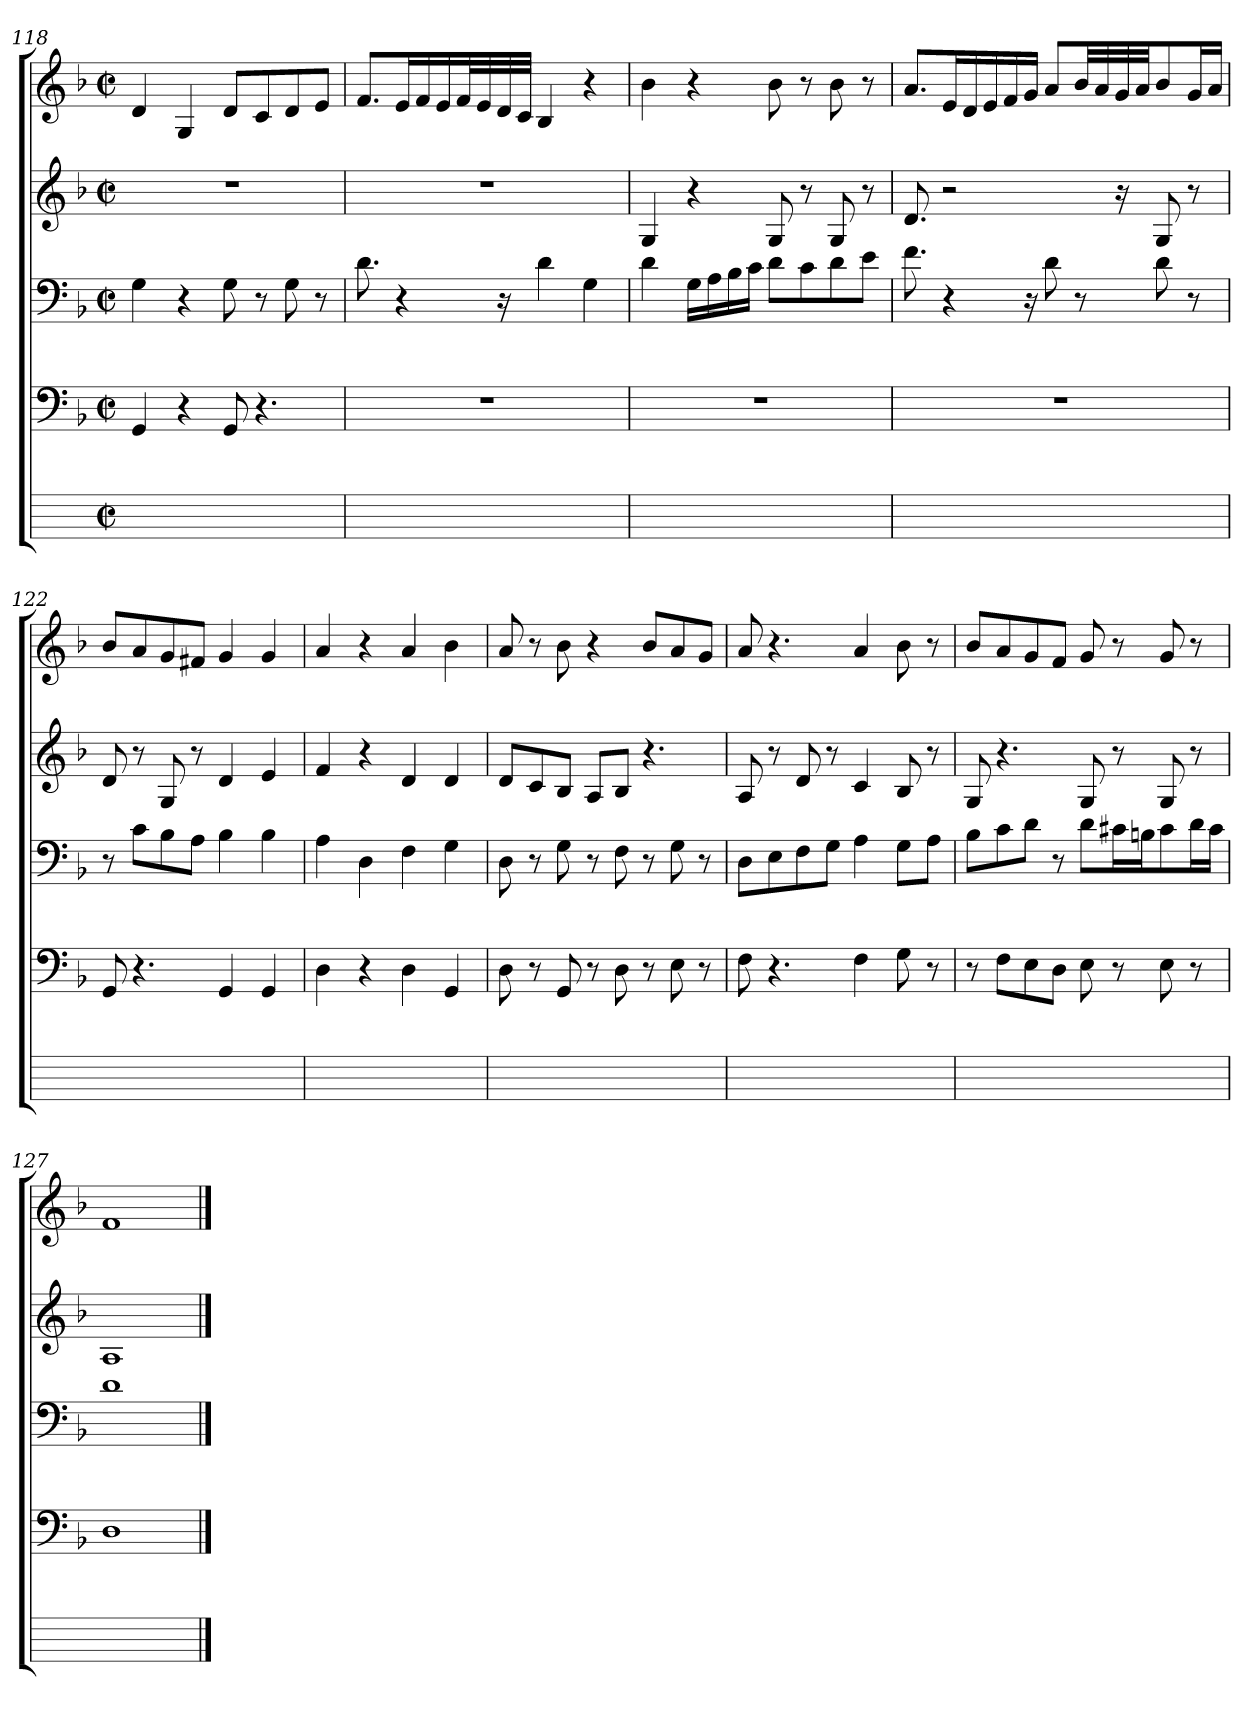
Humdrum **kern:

**kern	**kern	**kern	**kern	**kern
*part5	*part4	*part3	*part2	*part1
*staff5	*staff4	*staff3	*staff2	*staff1
*	*clefF4	*clefF4	*clefG2	*clefG2
*	*k[b-]	*k[b-]	*k[b-]	*k[b-]
*	*F:	*F:	*F:	*F:
*M2/2	*M2/2	*M2/2	*M2/2	*M2/2
*met(c|)	*met(c|)	*met(c|)	*met(c|)	*met(c|)
=118	=118	=118	=118	=118
1ryy	4GGi	4G	1r	4d
.	4r	4r	.	4G
.	8GGi	8G	.	8dL
.	4.r	8r	.	8cj
.	.	8G	.	8di
.	.	8r	.	8eiJ
=119	=119	=119	=119	=119
1ryy	1r	8.d	1r	8.fL
.	.	4r	.	16eZL
.	.	.	.	16fZ
.	.	.	.	16eZ
.	.	.	.	32fZL
.	.	.	.	32eZ
.	.	16r	.	32dZ
.	.	.	.	32cZJJJ
.	.	4di	.	4B-
.	.	4G	.	4r
=120	=120	=120	=120	=120
1ryy	1r	4d	4G	4b-
.	.	16GLL	4r	4r
.	.	16AZ	.	.
.	.	16B-Z	.	.
.	.	16cZJJ	.	.
.	.	8dL	8G	8b-i
.	.	8cj	8r	8r
.	.	8di	8G	8b-
.	.	8eiJ	8r	8r
=121	=121	=121	=121	=121
1ryy	1r	8.f	8.d	8.aL
.	.	4r	2r	16eZL
.	.	.	.	16dZ
.	.	.	.	16eZ
.	.	.	.	16fZ
.	.	16r	.	16gZJJ
.	.	8d	.	8aL
.	.	8r	.	32b-ZLL
.	.	.	.	32aZ
.	.	.	16r	32gZ
.	.	.	.	32aZJJ
.	.	8d	8G	8b-
.	.	8r	8r	16gZL
.	.	.	.	16aZJJ
=122	=122	=122	=122	=122
1ryy	8GG	8r	8d	8b-iL
.	4.r	8cL	8r	8a
.	.	8B-	8G	8g
.	.	8AJ	8r	8f#XVJ
.	4GG	4B-	4d	4g
.	4GG	4B-	4e	4g
=123	=123	=123	=123	=123
1ryy	4D	4A	4f	4a
.	4r	4D	4r	4r
.	4Di	4F	4d	4a
.	4GG	4G	4d	4b-
=124	=124	=124	=124	=124
1ryy	8D	8D	8diL	8a
.	8r	8r	8c	8r
.	8GG	8G	8B-J	8b-
.	8r	8r	8AL	4r
.	8D	8F	8B-J	.
.	8r	8r	4.r	8b-iL
.	8E	8G	.	8a
.	8r	8r	.	8gJ
=125	=125	=125	=125	=125
1ryy	8F	8DL	8A	8a
.	4.r	8E	8r	4.r
.	.	8F	8d	.
.	.	8GJ	8r	.
.	4F	4A	4c	4a
.	8G	8GL	8B-	8b-
.	8r	8AJ	8r	8r
=126	=126	=126	=126	=126
1ryy	8r	8B-L	8G	8b-iL
.	8FL	8c	4.r	8a
.	8E	8dJ	.	8g
.	8DJ	8r	.	8fJ
.	8E	8diL	8G	8g
.	8r	16c#XL	8r	8r
.	.	16BnZJ	.	.
.	8E	8c#	8Gi	8g
.	8r	16djL	8r	8r
.	.	16c#ZJJ	.	.
=127	=127	=127	=127	=127
1ryy	1D	1d	1A	1f
==	==	==	==	==
*-	*-	*-	*-	*-
